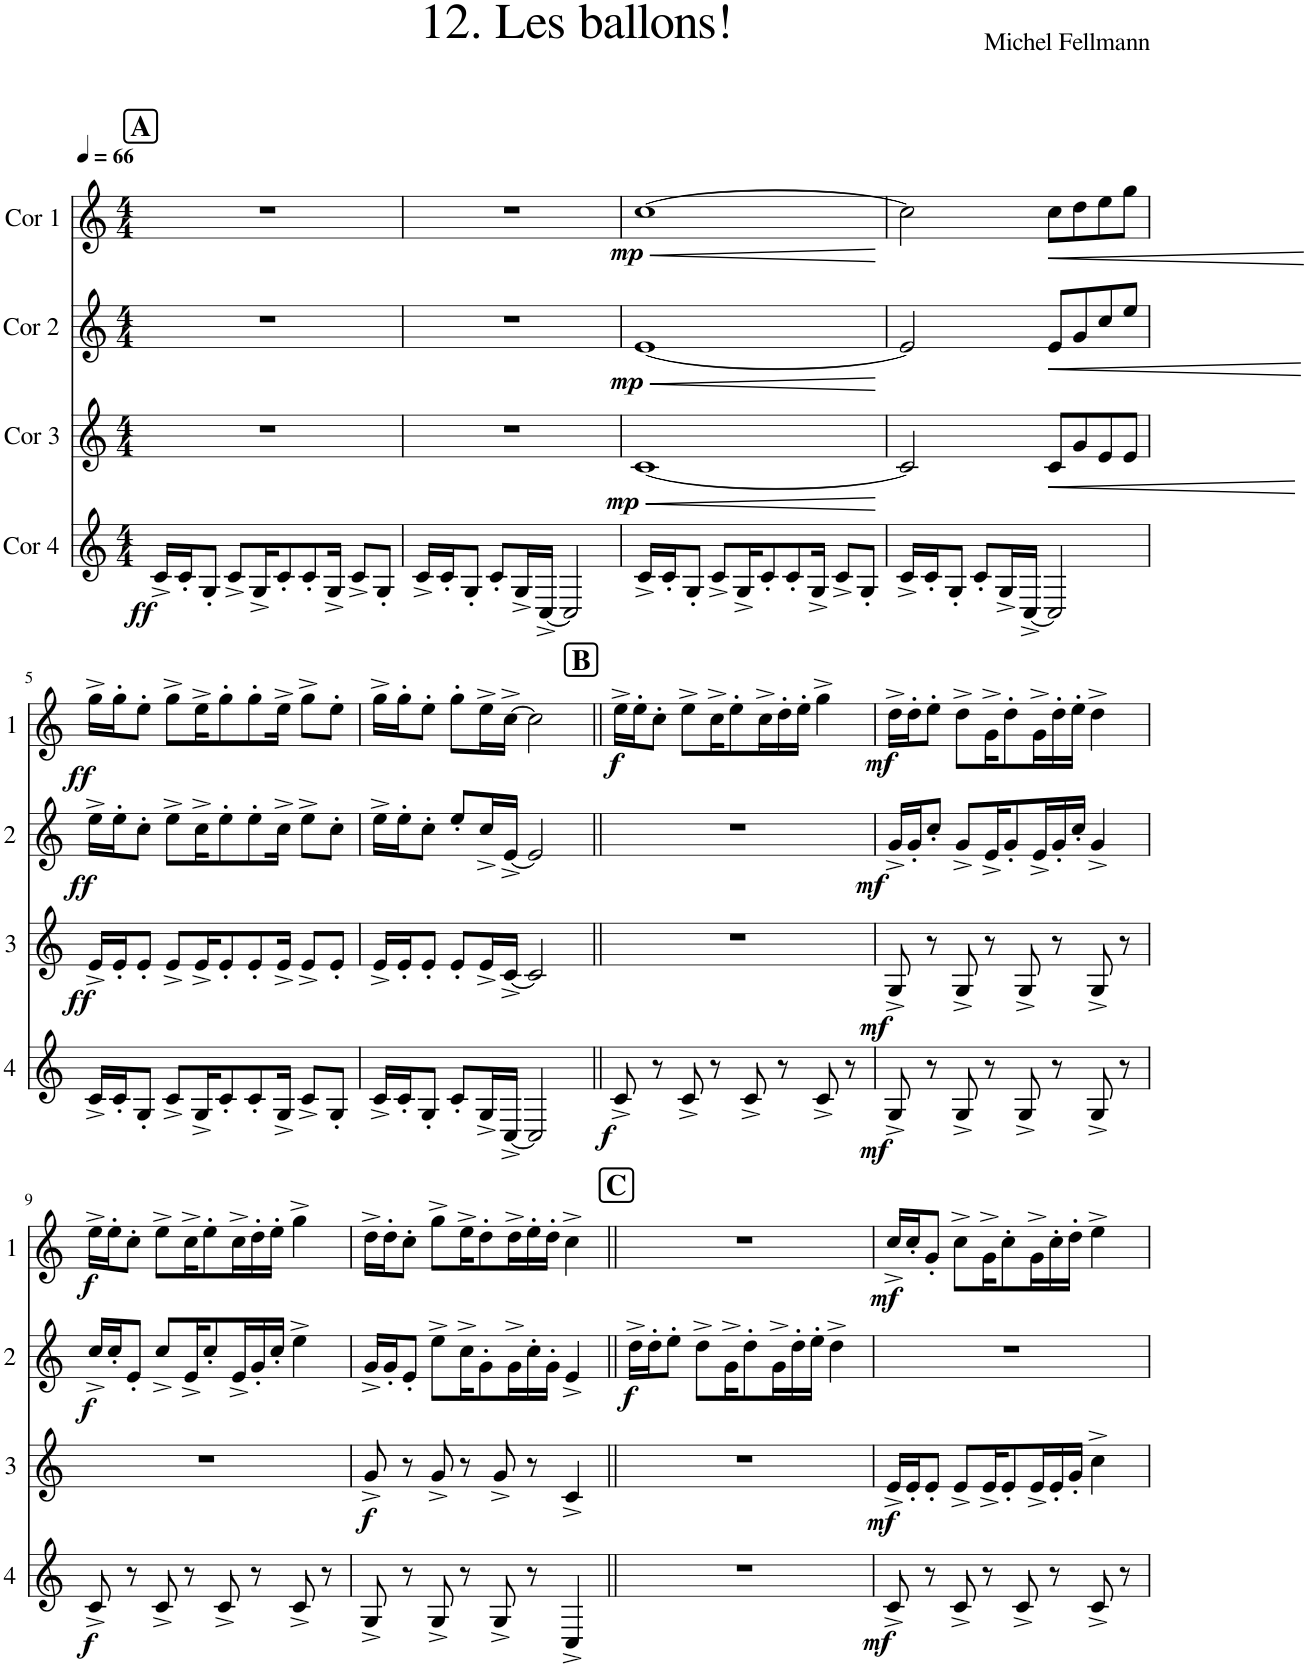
**kern	**dynam	**kern	**dynam	**kern	**dynam	**kern	**dynam
*part4	*part4	*part3	*part3	*part2	*part2	*part1	*part1
*staff4	*staff4	*staff3	*staff3	*staff2	*staff2	*staff1	*staff1
*I"Cor 4	*	*I"Cor 3	*	*I"Cor 2	*	*I"Cor 1	*
*clefG2	*	*clefG2	*	*clefG2	*	*clefG2	*
*Trd4c7	*	*Trd4c7	*	*Trd4c7	*	*Trd4c7	*
*k[]	*	*k[]	*	*k[]	*	*k[]	*
*M4/4	*	*M4/4	*	*M4/4	*	*M4/4	*
*MM66	*	*MM66	*	*MM66	*	*MM66	*
!!LO:REH:place=s1:a:B:cj:fs=14:t=A
=1	=1	=1	=1	=1	=1	=1	=1
!	!LO:DY:b	!	!	!	!	!	!
16c^/LL	ff	1r	.	1r	.	1r	.
16c'/J	.	.	.	.	.	.	.
8G'/J	.	.	.	.	.	.	.
8c^/L	.	.	.	.	.	.	.
16G^/K	.	.	.	.	.	.	.
8c'/	.	.	.	.	.	.	.
8c'/	.	.	.	.	.	.	.
16G^/Jk	.	.	.	.	.	.	.
8c^/L	.	.	.	.	.	.	.
8G'/J	.	.	.	.	.	.	.
=2	=2	=2	=2	=2	=2	=2	=2
16c^/LL	.	1r	.	1r	.	1r	.
16c'/J	.	.	.	.	.	.	.
8G'/J	.	.	.	.	.	.	.
8c'/L	.	.	.	.	.	.	.
16G^/L	.	.	.	.	.	.	.
[16C^/JJ	.	.	.	.	.	.	.
2C/]	.	.	.	.	.	.	.
=3	=3	=3	=3	=3	=3	=3	=3
!	!	!	!LO:HP:b	!	!LO:HP:b	!	!LO:HP:b
!	!	!	!LO:DY:n=1:b	!	!LO:DY:n=1:b	!	!LO:DY:n=1:b
16c^/LL	.	[1c	< mp	[1e	< mp	[1cc	< mp
16c'/J	.	.	.	.	.	.	.
8G'/J	.	.	.	.	.	.	.
8c^/L	.	.	.	.	.	.	.
16G^/K	.	.	.	.	.	.	.
8c'/	.	.	.	.	.	.	.
8c'/	.	.	.	.	.	.	.
16G^/Jk	.	.	.	.	.	.	.
8c^/L	.	.	.	.	.	.	.
8G'/J	.	.	.	.	.	.	.
.	.	.	[	.	[	.	[
=4	=4	=4	=4	=4	=4	=4	=4
16c^/LL	.	2c/]	.	2e/]	.	2cc\]	.
16c'/J	.	.	.	.	.	.	.
8G'/J	.	.	.	.	.	.	.
8c'/L	.	.	.	.	.	.	.
16G^/L	.	.	.	.	.	.	.
[16C^/JJ	.	.	.	.	.	.	.
!	!	!	!LO:HP:b	!	!LO:HP:b	!	!LO:HP:b
2C/]	.	8c/L	<	8e/L	<	8cc\L	<
.	.	8g/	.	8g/	.	8dd\	.
.	.	8e/	.	8cc/	.	8ee\	.
.	.	8e/J	.	8ee/J	.	8gg\J	.
.	.	.	[	.	[	.	[
!!LO:LB:g=z
=5	=5	=5	=5	=5	=5	=5	=5
!	!	!	!LO:DY:b	!	!LO:DY:b	!	!LO:DY:b
16c^/LL	.	16e^/LL	ff	16ee^\LL	ff	16gg^\LL	ff
16c'/J	.	16e'/J	.	16ee'\J	.	16gg'\J	.
8G'/J	.	8e'/J	.	8cc'\J	.	8ee'\J	.
8c^/L	.	8e^/L	.	8ee^\L	.	8gg^\L	.
16G^/K	.	16e^/K	.	16cc^\K	.	16ee^\K	.
8c'/	.	8e'/	.	8ee'\	.	8gg'\	.
8c'/	.	8e'/	.	8ee'\	.	8gg'\	.
16G^/Jk	.	16e^/Jk	.	16cc^\Jk	.	16ee^\Jk	.
8c^/L	.	8e^/L	.	8ee^\L	.	8gg^\L	.
8G'/J	.	8e'/J	.	8cc'\J	.	8ee'\J	.
=6	=6	=6	=6	=6	=6	=6	=6
16c^/LL	.	16e^/LL	.	16ee^\LL	.	16gg^\LL	.
16c'/J	.	16e'/J	.	16ee'\J	.	16gg'\J	.
8G'/J	.	8e'/J	.	8cc'\J	.	8ee'\J	.
8c'/L	.	8e'/L	.	8ee'/L	.	8gg'\L	.
16G^/L	.	16e^/L	.	16cc^/L	.	16ee^\L	.
[16C^/JJ	.	[16c^/JJ	.	[16e^/JJ	.	[16cc^\JJ	.
2C/]	.	2c/]	.	2e/]	.	2cc\]	.
!!LO:REH:place=s1:a:B:cj:fs=14:t=B
=7||	=7||	=7||	=7||	=7||	=7||	=7||	=7||
!	!LO:DY:b	!	!	!	!LO:DY:b	!	!LO:DY:b
8c^/	f	1r	.	1r	mf	16ee^\LL	f
.	.	.	.	.	.	16ee'\J	.
8r	.	.	.	.	.	8cc'\J	.
8c^/	.	.	.	.	.	8ee^\L	.
8r	.	.	.	.	.	16cc^\K	.
.	.	.	.	.	.	8ee'\	.
8c^/	.	.	.	.	.	.	.
.	.	.	.	.	.	16cc^\L	.
8r	.	.	.	.	.	16dd'\	.
.	.	.	.	.	.	16ee'\JJ	.
8c^/	.	.	.	.	.	4gg^\	.
8r	.	.	.	.	.	.	.
=8	=8	=8	=8	=8	=8	=8	=8
!	!LO:DY:b	!	!LO:DY:b	!	!	!	!LO:DY:b
8G^/	mf	8G^/	mf	16g^/LL	.	16dd^\LL	mf
.	.	.	.	16g'/J	.	16dd'\J	.
8r	.	8r	.	8cc'/J	.	8ee'\J	.
8G^/	.	8G^/	.	8g^/L	.	8dd^\L	.
8r	.	8r	.	16e^/K	.	16g^\K	.
.	.	.	.	8g'/	.	8dd'\	.
8G^/	.	8G^/	.	.	.	.	.
.	.	.	.	16e^/L	.	16g^\L	.
8r	.	8r	.	16g'/	.	16dd'\	.
.	.	.	.	16cc'/JJ	.	16ee'\JJ	.
8G^/	.	8G^/	.	4g^/	.	4dd^\	.
8r	.	8r	.	.	.	.	.
!!LO:LB:g=z
=9	=9	=9	=9	=9	=9	=9	=9
!	!LO:DY:b	!	!	!	!LO:DY:b	!	!LO:DY:b
8c^/	f	1r	.	16cc^/LL	f	16ee^\LL	f
.	.	.	.	16cc'/J	.	16ee'\J	.
8r	.	.	.	8e'/J	.	8cc'\J	.
8c^/	.	.	.	8cc^/L	.	8ee^\L	.
8r	.	.	.	16e^/K	.	16cc^\K	.
.	.	.	.	8cc'/	.	8ee'\	.
8c^/	.	.	.	.	.	.	.
.	.	.	.	16e^/L	.	16cc^\L	.
8r	.	.	.	16g'/	.	16dd'\	.
.	.	.	.	16cc'/JJ	.	16ee'\JJ	.
8c^/	.	.	.	4ee^\	.	4gg^\	.
8r	.	.	.	.	.	.	.
=10	=10	=10	=10	=10	=10	=10	=10
!	!	!	!LO:DY:b	!	!	!	!
8G^/	.	8g^/	f	16g^/LL	.	16dd^\LL	.
.	.	.	.	16g'/J	.	16dd'\J	.
8r	.	8r	.	8e'/J	.	8cc'\J	.
8G^/	.	8g^/	.	8ee^\L	.	8gg^\L	.
8r	.	8r	.	16cc^\K	.	16ee^\K	.
.	.	.	.	8g'\	.	8dd'\	.
8G^/	.	8g^/	.	.	.	.	.
.	.	.	.	16g^\L	.	16dd^\L	.
8r	.	8r	.	16cc'\	.	16ee'\	.
.	.	.	.	16g'\JJ	.	16dd'\JJ	.
4C^/	.	4c^/	.	4e^/	.	4cc^\	.
!!LO:REH:place=s1:a:B:cj:fs=14:t=C
=11||	=11||	=11||	=11||	=11||	=11||	=11||	=11||
!	!	!	!	!	!LO:DY:b	!	!
1r	.	1r	.	16dd^\LL	f	1r	.
.	.	.	.	16dd'\J	.	.	.
.	.	.	.	8ee'\J	.	.	.
.	.	.	.	8dd^\L	.	.	.
.	.	.	.	16g^\K	.	.	.
.	.	.	.	8dd'\	.	.	.
.	.	.	.	16g^\L	.	.	.
.	.	.	.	16dd'\	.	.	.
.	.	.	.	16ee'\JJ	.	.	.
.	.	.	.	4dd^\	.	.	.
=12	=12	=12	=12	=12	=12	=12	=12
!	!LO:DY:b	!	!LO:DY:b	!	!	!	!LO:DY:b
8c^/	mf	16e^/LL	mf	1r	.	16cc^/LL	mf
.	.	16e'/J	.	.	.	16cc'/J	.
8r	.	8e'/J	.	.	.	8g'/J	.
8c^/	.	8e^/L	.	.	.	8cc^\L	.
8r	.	16e^/K	.	.	.	16g^\K	.
.	.	8e'/	.	.	.	8cc'\	.
8c^/	.	.	.	.	.	.	.
.	.	16e^/L	.	.	.	16g^\L	.
8r	.	16e'/	.	.	.	16cc'\	.
.	.	16g'/JJ	.	.	.	16dd'\JJ	.
8c^/	.	4cc^\	.	.	.	4ee^\	.
8r	.	.	.	.	.	.	.
=	=	=	=	=	=	=	=
*-	*-	*-	*-	*-	*-	*-	*-
